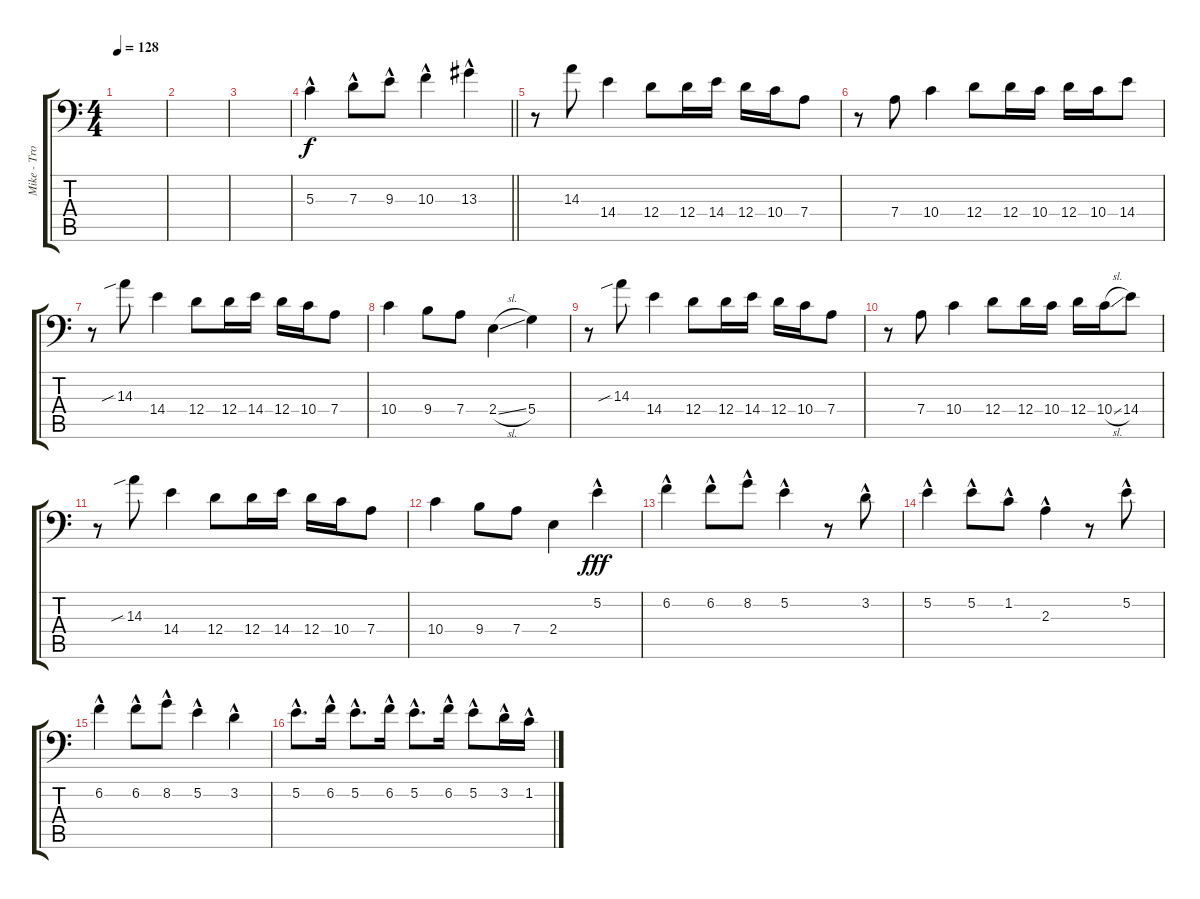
\track ("Mike - Trombone" "Mike - Tro") {instrument trombone}
\staff {score tabs}
\tuning (E4 B3 G3 D3 A2 A1) {hide}
\ts (4 4)
\tempo 128
\tempo 125
\tempo 128
\clef f4
\ks c
|
|
|
\barLineRight lightlight
5.3{hac}.4 7.3{hac}.8 9.3{hac}.8 10.3{hac}.4 13.3{hac}.4 |
r.8 14.3.8{dy f} 14.4.4 12.4.8 12.4.16 14.4.16 12.4.16 10.4.16 7.4.8 |
r.8 7.4.8 10.4.4 12.4.8 12.4.16 10.4.16 12.4.16 10.4.16 14.4.8 |
r.8 14.3{sib}.8 14.4.4 12.4.8 12.4.16 14.4.16 12.4.16 10.4.16 7.4.8 |
10.4.4 9.4.8 7.4.8 2.4{sl}.4 5.4.4 |
r.8 14.3{sib}.8 14.4.4 12.4.8 12.4.16 14.4.16 12.4.16 10.4.16 7.4.8 |
r.8 7.4.8 10.4.4 12.4.8 12.4.16 10.4.16 12.4.16 10.4{sl}.16 14.4.8 |
r.8 14.3{sib}.8 14.4.4 12.4.8 12.4.16 14.4.16 12.4.16 10.4.16 7.4.8 |
10.4.4 9.4.8 7.4.8 2.4.4 5.2{hac}.4{dy fff} |
6.2{hac}.4 6.2{hac}.8 8.2{hac}.8 5.2{hac}.4 r.8 3.2{hac}.8 |
5.2{hac}.4 5.2{hac}.8 1.2{hac}.8 2.3{hac}.4 r.8 5.2{hac}.8 |
6.2{hac}.4 6.2{hac}.8 8.2{hac}.8 5.2{hac}.4 3.2{hac}.4 |
5.2{hac}.8{d} 6.2{hac}.16 5.2{hac}.8{d} 6.2{hac}.16 5.2{hac}.8{d} 6.2{hac}.16 5.2{hac}.8 3.2{hac}.16 1.2{hac}.16
